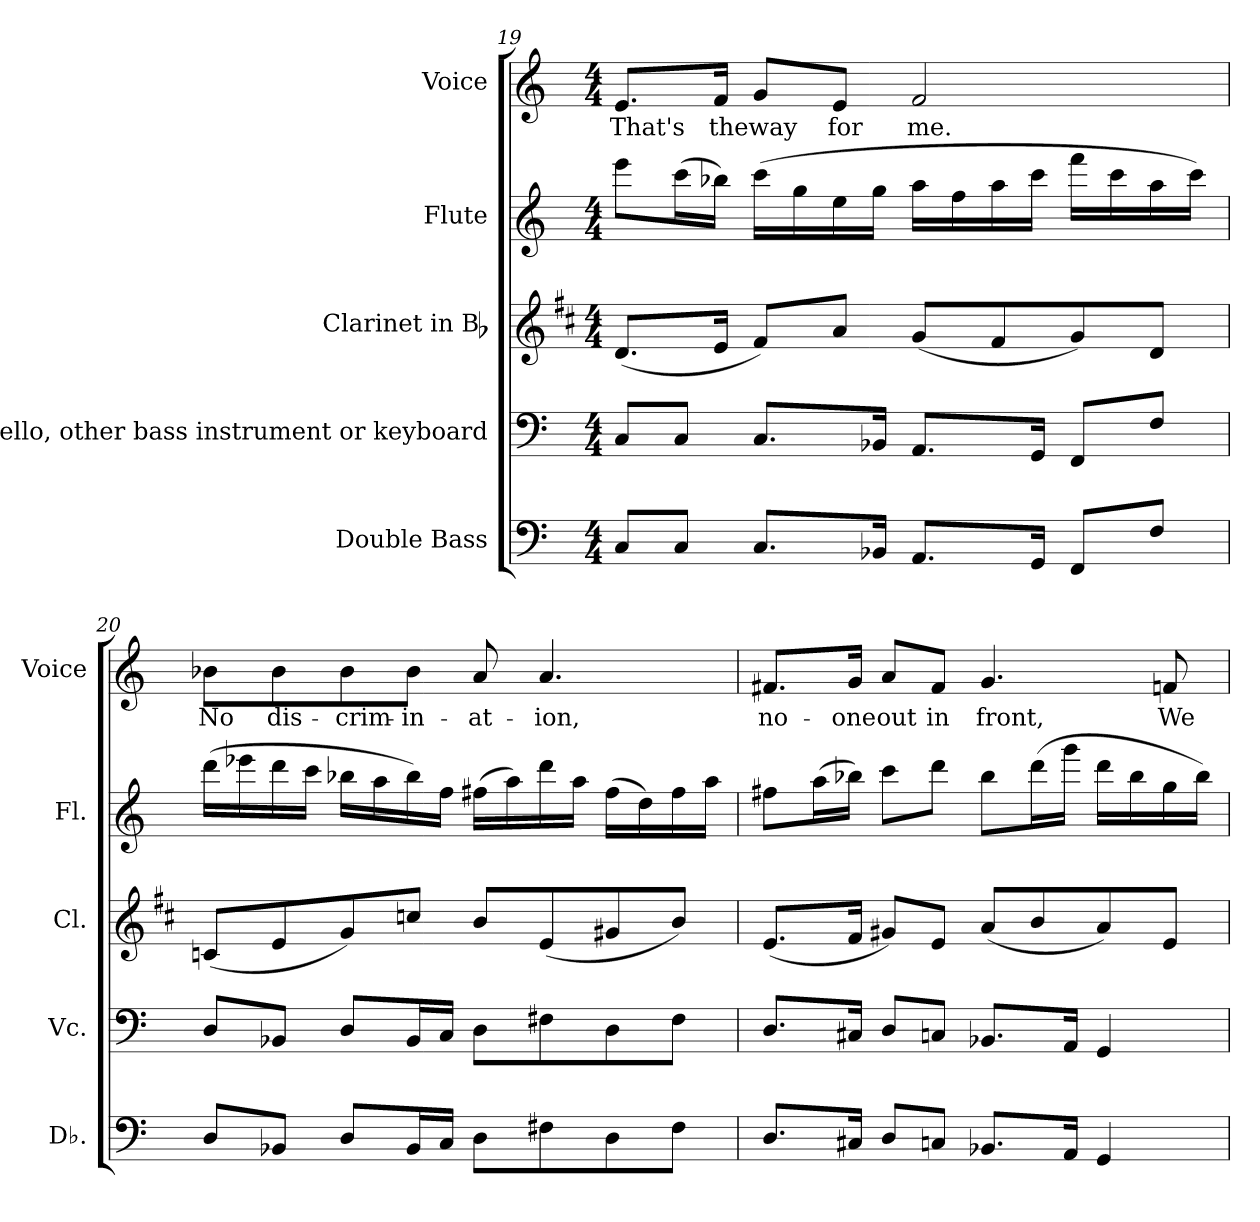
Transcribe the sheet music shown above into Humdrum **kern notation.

**kern	**kern	**kern	**kern	**kern	**text
*part5	*part4	*part3	*part2	*part1	*part1
*staff5	*staff4	*staff3	*staff2	*staff1	*staff1
*I"Double Bass	*I"Violoncello, other bass instrument or keyboard	*I"Clarinet in Bb	*I"Flute	*I"Voice	*
*I'Db.	*I'Vc.	*I'Cl.	*I'Fl.	*I'Voice	*
*clefF4	*clefF4	*clefG2	*clefG2	*clefG2	*
*ITrd7c12	*	*ITrd1c2	*	*	*
*k[]	*k[]	*k[]	*k[]	*k[]	*
*C:	*C:	*C:	*C:	*C:	*
*M4/4	*M4/4	*M4/4	*M4/4	*M4/4	*
=19	=19	=19	=19	=19	=19
!	!	!	!	!	!LO:LY:b:color=#000000
8CCi/L	8Ci/L	(8.ci/L	8eeei\L	8.ei/L	That's
8CCi/J	8Ci/J	.	(16ccci\L	.	.
!	!	!	!	!	!LO:LY:b:color=#000000
.	.	16di/Jk	16bb-Xi\JJ)	16fi/Jk	the
!	!	!	!	!	!LO:LY:b:color=#000000
8.CCi/L	8.Ci/L	8ei/L)	(16ccci\LL	8gi/L	way
.	.	.	16ggi\	.	.
!	!	!	!	!	!LO:LY:b:color=#000000
.	.	8gi/J	16eei\	8ei/J	for
16BBB-Xi/Jk	16BB-Xi/Jk	.	16ggi\JJ	.	.
!	!	!	!	!	!LO:LY:b:color=#000000
8.AAAi/L	8.AAi/L	(8fi/L	16aai\LL	2fi/	me.
.	.	.	16ffi\	.	.
.	.	8ei/	16aai\	.	.
16GGGi/Jk	16GGi/Jk	.	16ccci\JJ	.	.
8FFFi/L	8FFi/L	8fi/)	16fffi\LL	.	.
.	.	.	16ccci\	.	.
8FFi/J	8Fi/J	8ci/J	16aai\	.	.
.	.	.	16ccci\JJ)	.	.
=20	=20	=20	=20	=20	=20
!	!	!	!	!	!LO:LY:b:color=#000000
8DDi/L	8Di/L	(8B-Xi/L	(16dddi\LL	8b-Xi\L	No
.	.	.	16eee-Xi\	.	.
!	!	!	!	!	!LO:LY:b:color=#000000
8BBB-Xi/J	8BB-Xi/J	8di/	16dddi\	8b-i\	dis-
.	.	.	16ccci\JJ	.	.
!	!	!	!	!	!LO:LY:b:color=#000000
8DDi/L	8Di/L	8fi/)	16bb-Xi\LL	8b-i\	-crim-
.	.	.	16aai\	.	.
!	!	!	!	!	!LO:LY:b:color=#000000
16BBB-i/L	16BB-i/L	8b-Xi/J	16bb-i\)	8b-i\J	-in-
16CCi/JJ	16Ci/JJ	.	16ffi\JJ	.	.
!	!	!	!	!	!LO:LY:b:color=#000000
8DDi\L	8Di\L	8ai/L	(16ff#Xi\LL	8ai/	-at-
.	.	.	16aai\)	.	.
!	!	!	!	!	!LO:LY:b:color=#000000
8FF#Xi\	8F#Xi\	(8di/	16dddi\	4.ai/	-ion,
.	.	.	16aai\JJ	.	.
8DDi\	8Di\	8f#Xi/	(16ff#i\LL	.	.
.	.	.	16ddi\)	.	.
8FF#i\J	8F#i\J	8ai/J)	16ff#i\	.	.
.	.	.	16aai\JJ	.	.
!!LO:LB:g=z
=21	=21	=21	=21	=21	=21
!	!	!	!	!	!LO:LY:b:color=#000000
8.DDi/L	8.Di/L	(8.di/L	8ff#Xi\L	8.f#Xi/L	no-
.	.	.	(16aai\L	.	.
!	!	!	!	!	!LO:LY:b:color=#000000
16CC#Xi/Jk	16C#Xi/Jk	16ei/Jk	16bb-Xi\JJ)	16gi/Jk	-one
!	!	!	!	!	!LO:LY:b:color=#000000
8DDi/L	8Di/L	8f#Xi/L)	8ccci\L	8ai/L	out
!	!	!	!	!	!LO:LY:b:color=#000000
8CCni/J	8Cni/J	8di/J	8dddi\J	8f#i/J	in
!	!	!	!	!	!LO:LY:b:color=#000000
8.BBB-Xi/L	8.BB-Xi/L	(8gi/L	8bb-i\L	4.gi/	front,
.	.	8ai/	(16dddi\L	.	.
16AAAi/Jk	16AAi/Jk	.	16gggi\JJ	.	.
4GGGi/	4GGi/	8gi/)	16dddi\LL	.	.
.	.	.	16bb-i\	.	.
!	!	!	!	!	!LO:LY:b:color=#000000
.	.	8di/J	16ggi\	8fni/	We
.	.	.	16bb-i\JJ)	.	.
=	=	=	=	=	=
*-	*-	*-	*-	*-	*-
